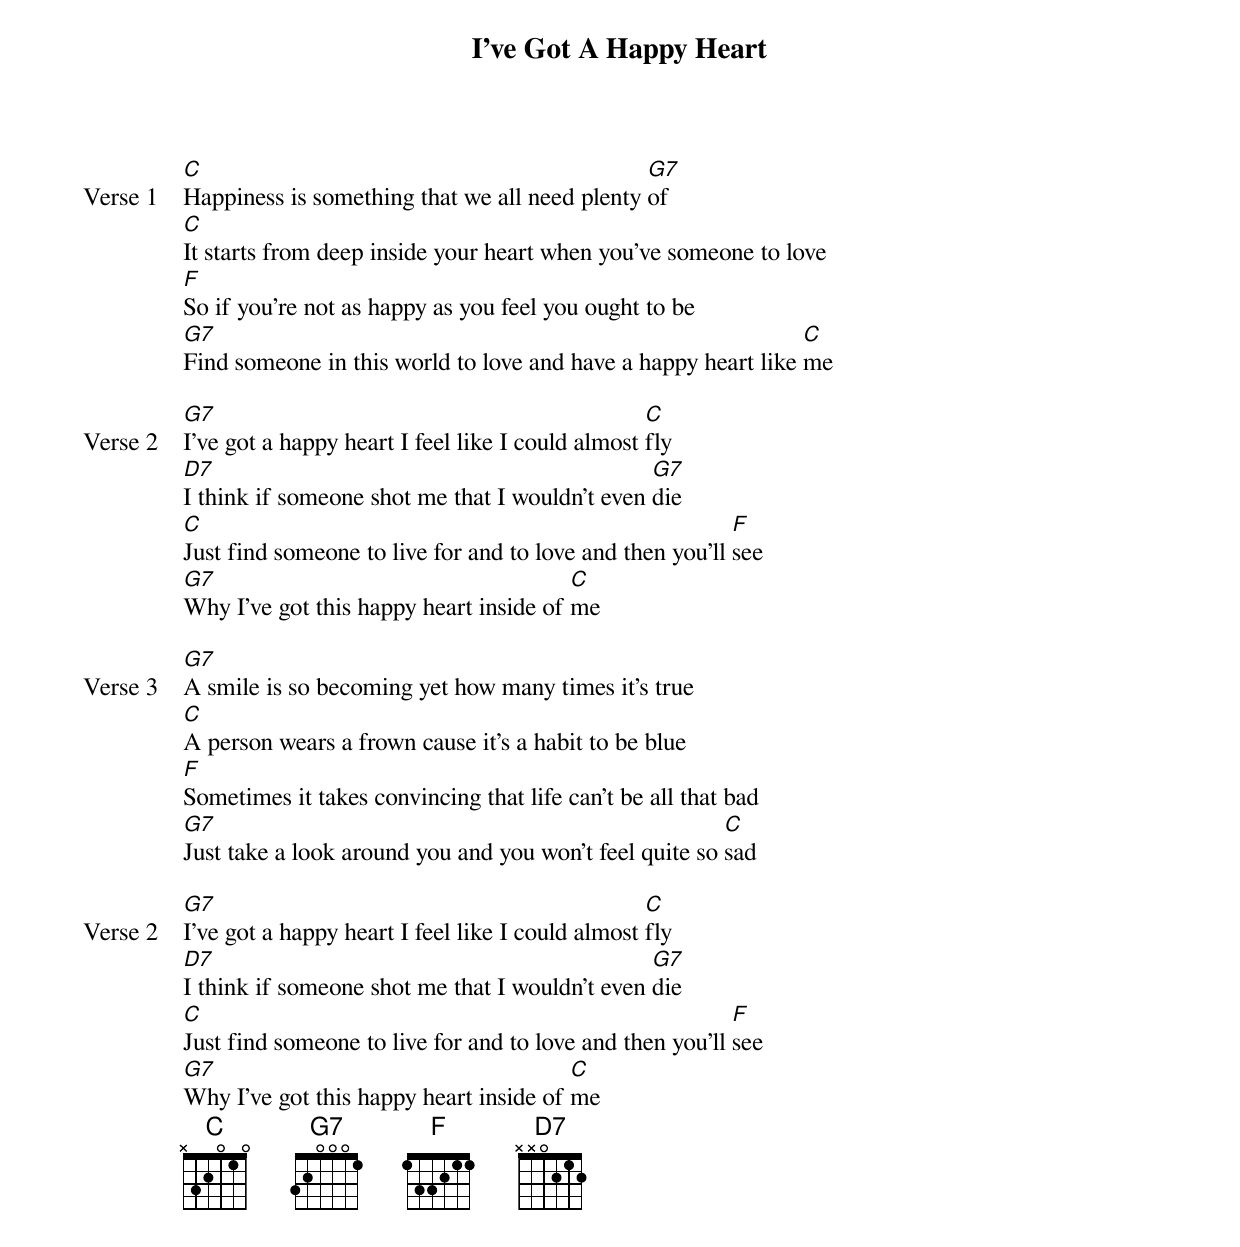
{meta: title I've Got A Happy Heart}
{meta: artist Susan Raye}
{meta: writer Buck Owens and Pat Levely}

{start_of_verse: Verse 1}
[C]Happiness is something that we all need plenty [G7]of
[C]It starts from deep inside your heart when you've someone to love
[F]So if you're not as happy as you feel you ought to be
[G7]Find someone in this world to love and have a happy heart like [C]me
{end_of_verse}

{start_of_verse: Verse 2}
[G7]I've got a happy heart I feel like I could almost [C]fly
[D7]I think if someone shot me that I wouldn't even [G7]die
[C]Just find someone to live for and to love and then you'll [F]see
[G7]Why I've got this happy heart inside of [C]me
{end_of_verse}

{start_of_verse: Verse 3}
[G7]A smile is so becoming yet how many times it's true
[C]A person wears a frown cause it's a habit to be blue
[F]Sometimes it takes convincing that life can't be all that bad
[G7]Just take a look around you and you won't feel quite so [C]sad
{end_of_verse}

{start_of_verse: Verse 2}
[G7]I've got a happy heart I feel like I could almost [C]fly
[D7]I think if someone shot me that I wouldn't even [G7]die
[C]Just find someone to live for and to love and then you'll [F]see
[G7]Why I've got this happy heart inside of [C]me
{end_of_verse}
